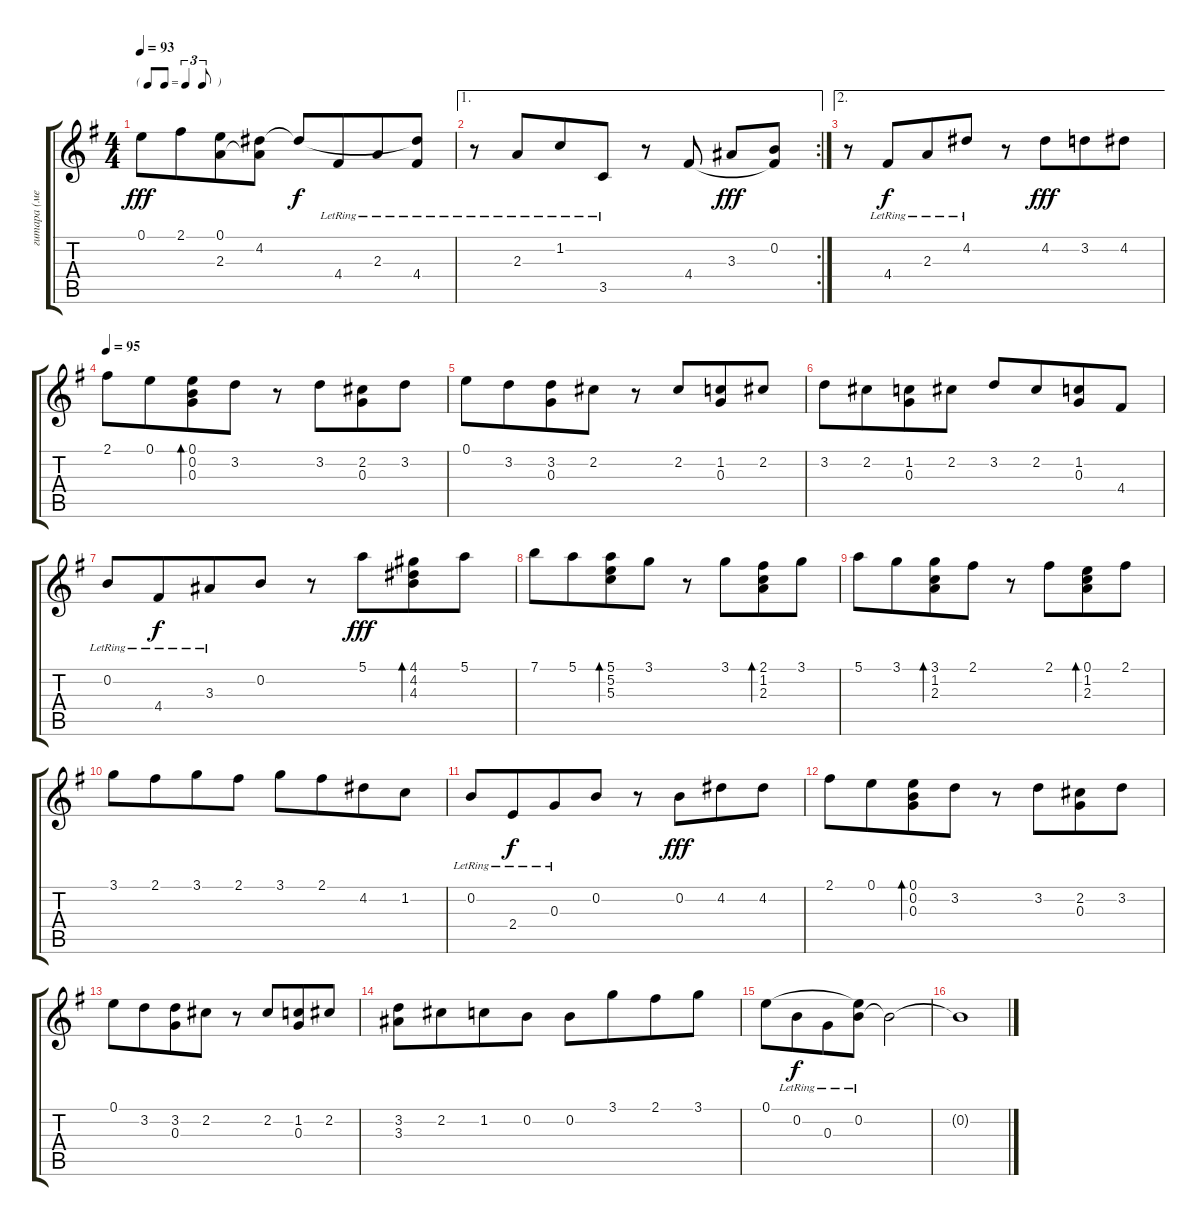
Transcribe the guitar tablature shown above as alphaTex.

\track ("гитара (мелодия + ритм)" "гитара (ме") {instrument electricguitarjazz}
\staff {score tabs}
\tuning (E4 B3 G3 D3 A2 E2) {hide}
\ts (4 4)
\tf triplet8th
\tempo 93
\clef g2
\ks eminor
0.1.8{dy fff} 2.1.8{beam merge} (0.1 2.3).8 (4.2 2.3{t}).8 4.2{t}.8{dy f} 4.4{lr}.8{beam merge} 2.3{lr}.8 (4.2{t} 4.4{lr}).8 |
\ae 1
\rc 2
r.8 2.3{lr}.8{beam merge} 1.2{lr}.8 3.5{lr}.8 r.8 4.4.8 3.3.8{dy fff} (0.2 4.4{t}).8 |
\ae 2
r.8 4.4{lr}.8{dy f beam merge} 2.3{lr}.8{beam merge} 4.2{lr}.8 r.8 4.2.8{dy fff beam merge} 3.2.8 4.2.8 |
\tempo 95
2.1.8 0.1.8{beam merge} (0.1 0.2 0.3).8{bd 60} 3.2.8 r.8 3.2.8{beam merge} (2.2 0.3).8 3.2.8 |
0.1.8 3.2.8{beam merge} (3.2 0.3).8 2.2.8 r.8 2.2.8{beam merge} (1.2 0.3).8 2.2.8 |
3.2.8 2.2.8{beam merge} (1.2 0.3).8 2.2.8 3.2.8 2.2.8{beam merge} (1.2 0.3).8 4.4.8 |
0.2{lr}.8 4.4{lr}.8{dy f beam merge} 3.3{lr}.8 0.2.8 r.8 5.1.8{dy fff beam merge} (4.1 4.2 4.3).8{bd 60} 5.1.8 |
7.1.8 5.1.8{beam merge} (5.1 5.2 5.3).8{bd 60} 3.1.8 r.8 3.1.8{beam merge} (2.1 1.2 2.3).8{bd 60} 3.1.8 |
5.1.8 3.1.8{beam merge} (3.1 1.2 2.3).8{bd 60} 2.1.8 r.8 2.1.8{beam merge} (0.1 1.2 2.3).8{bd 60} 2.1.8 |
3.1.8 2.1.8{beam merge} 3.1.8 2.1.8 3.1.8 2.1.8{beam merge} 4.2.8 1.2.8 |
0.2{lr}.8 2.4{lr}.8{dy f beam merge} 0.3{lr}.8 0.2.8 r.8 0.2.8{dy fff beam merge} 4.2.8 4.2.8 |
2.1.8 0.1.8{beam merge} (0.1 0.2 0.3).8{bd 60} 3.2.8 r.8 3.2.8{beam merge} (2.2 0.3).8 3.2.8 |
0.1.8 3.2.8{beam merge} (3.2 0.3).8 2.2.8 r.8 2.2.8{beam merge} (1.2 0.3).8 2.2.8 |
(3.2 3.3).8 2.2.8{beam merge} 1.2.8 0.2.8 0.2.8 3.1.8{beam merge} 2.1.8 3.1.8 |
0.1.8 0.2{lr}.8{dy f beam merge} 0.3{lr}.8 (0.1{t} 0.2{lr}).8 0.2{t}.2 |
0.2{t}.1
